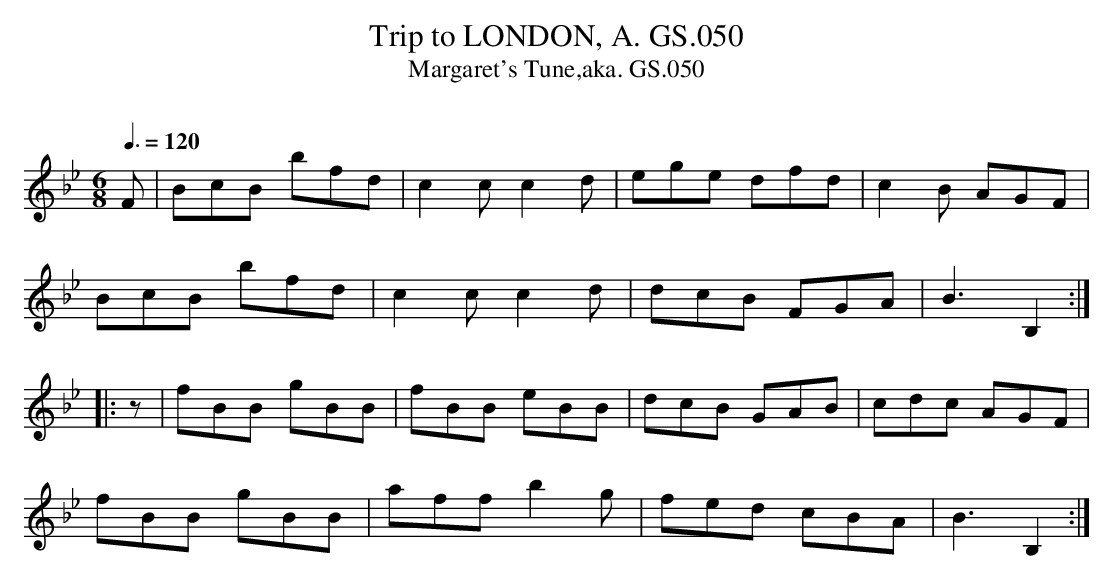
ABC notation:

X:1
T:Trip to LONDON, A. GS.050
T:Margaret's Tune,aka. GS.050
M:6/8
L:1/8
Q:3/8=120
O:
K:Bb major
F | BcB bfd | c2c c2 d | ege dfd | c2 B AGF |
BcB bfd | c2c c2 d | dcB FGA | B3 B,2:|
|:z|fBB gBB | fBB eBB | dcB GAB | cdc AGF |
fBB gBB | aff b2g | fed cBA | B3 B,2:|
